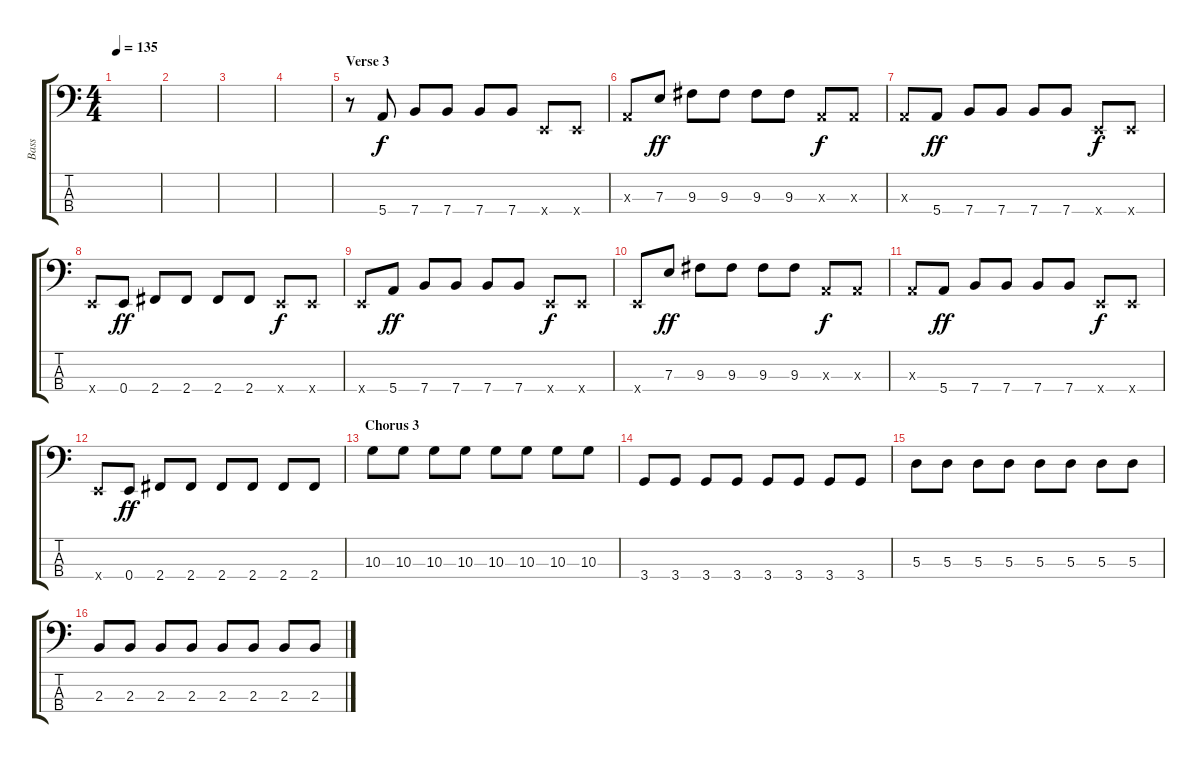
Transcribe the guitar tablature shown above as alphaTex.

\track ("Bass" "Bass") {instrument electricbasspick}
\staff {score tabs}
\tuning (G2 D2 A1 E1) {hide}
\ts (4 4)
\tempo 135
\clef f4
\ks c
|
|
|
|
\section ("" "Verse 3")
r.8 5.4.8 7.4.8 7.4.8 7.4.8 7.4.8 0.4{x}.8{dy f} 0.4{x}.8 |
0.3{x}.8 7.3.8{dy ff} 9.3.8 9.3.8 9.3.8 9.3.8 0.3{x}.8{dy f} 0.3{x}.8 |
0.3{x}.8 5.4.8{dy ff} 7.4.8 7.4.8 7.4.8 7.4.8 0.4{x}.8{dy f} 0.4{x}.8 |
0.4{x}.8 0.4.8{dy ff} 2.4.8 2.4.8 2.4.8 2.4.8 0.4{x}.8{dy f} 0.4{x}.8 |
0.4{x}.8 5.4.8{dy ff} 7.4.8 7.4.8 7.4.8 7.4.8 0.4{x}.8{dy f} 0.4{x}.8 |
0.4{x}.8 7.3.8{dy ff} 9.3.8 9.3.8 9.3.8 9.3.8 0.3{x}.8{dy f} 0.3{x}.8 |
0.3{x}.8 5.4.8{dy ff} 7.4.8 7.4.8 7.4.8 7.4.8 0.4{x}.8{dy f} 0.4{x}.8 |
0.4{x}.8 0.4.8{dy ff} 2.4.8 2.4.8 2.4.8 2.4.8 2.4.8 2.4.8 |
\section ("" "Chorus 3")
10.3.8 10.3.8 10.3.8 10.3.8 10.3.8 10.3.8 10.3.8 10.3.8 |
3.4.8 3.4.8 3.4.8 3.4.8 3.4.8 3.4.8 3.4.8 3.4.8 |
5.3.8 5.3.8 5.3.8 5.3.8 5.3.8 5.3.8 5.3.8 5.3.8 |
2.3.8 2.3.8 2.3.8 2.3.8 2.3.8 2.3.8 2.3.8 2.3{ss}.8
